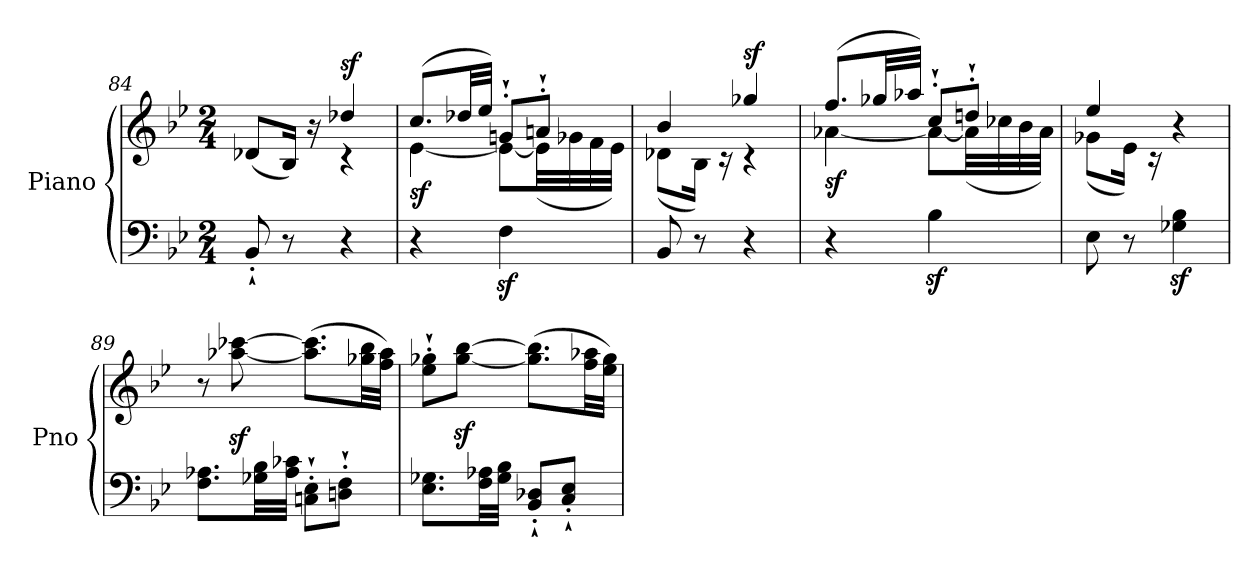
**kern	**kern	**dynam
*part1	*part1	*part1
*staff2	*staff1	*staff1/2
*I"Piano	*	*
*I'Pno	*	*
*clefF4	*clefG2	*
*k[b-e-]	*k[b-e-]	*
*B-:	*B-:	*
*M2/4	*M2/4	*
=84	=84	=84
*	*^	*
8BB-`'/	(8d-X/L	4ryy	.
8r	16B-/Jk)	.	.
.	16r	.	.
!	!	!	!LO:DY:a
4r	4rc	4dd-X/	sf
=85	=85	=85	=85
!	!	!	!LO:DY:b
4r	(8.cc/L	[4e-\	sf
.	32dd-X/LL	.	.
.	32ee-/JJJ)	.	.
4Fz<\	8gn`'/L	8e-\L_	.
.	8an`'/J	(32e-\LL]	.
.	.	32g-X\	.
.	.	32f\	.
.	.	32e-\JJJ)	.
=86	=86	=86	=86
8BB-/	4b-/	(8d-X\L	.
8r	.	16B-\Jk)	.
.	.	16rc	.
!	!	!	!LO:DY:a
4r	4gg-X/	4rc	sf
!!LO:PB:g=z	!!
=87	=87	=87	=87
!	!	!	!LO:DY:b
4r	(8.ff/L	[4a-X\	sf
.	32gg-X/LL	.	.
.	32aa-X/JJJ)	.	.
4B-z<\	8cc`'/L	8a-\L_	.
.	8ddn`'/J	(32a-\LL]	.
.	.	32cc-X\	.
.	.	32b-\	.
.	.	32a-\JJJ)	.
=88	=88	=88	=88
8E-\	4ee-/	(8g-X\L	.
8r	.	16e-\Jk)	.
.	.	16r	.
4G-X\z> 4B-\z>	4r	4ryy	.
*	*v	*v	*
=89	=89	=89
8.F\ 8.A-X\L	8r	.
.	[8aa-X\z< [8ccc-X\z<	.
32G-X\ 32B-\LL	.	.
32A-\ 32c-X\JJJ	.	.
8Cn\`' 8E-\`'L	(8.aa-\] 8.ccc-\]L	.
8Dn\`' 8F\`'J	.	.
.	32gg-X\ 32bb-\LL	.
.	32ff\ 32aa-\JJJ)	.
=90	=90	=90
8.E-\ 8.G-X\L	8ee-\`' 8gg-X\`'L	.
.	[8gg-\z< [8bb-\z<J	.
32F\ 32A-X\LL	.	.
32G-\ 32B-\JJJ	.	.
8BB-/`' 8D-X/`'L	(8.gg-\] 8.bb-\]L	.
8C/`' 8E-/`'J	.	.
.	32ff\ 32aa-X\LL	.
.	32ee-\ 32gg-\JJJ)	.
=	=	=
*-	*-	*-
